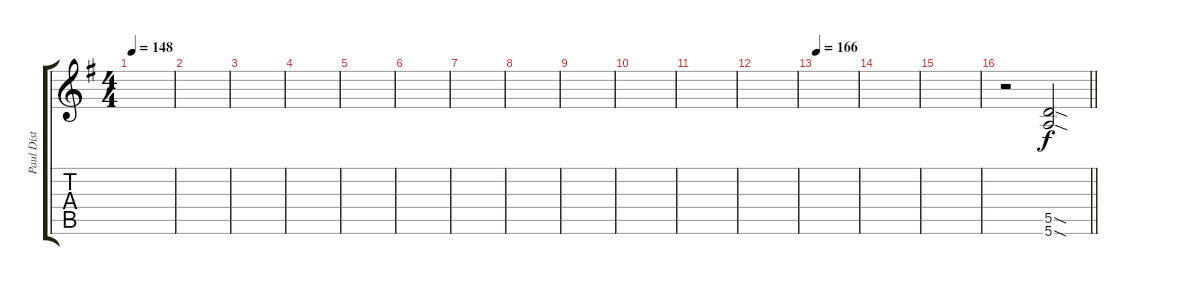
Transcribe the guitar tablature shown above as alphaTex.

\track ("Paul Dist" "Paul Dist") {instrument overdrivenguitar}
\staff {score tabs}
\tuning (E4 B3 G3 D3 A2 E2) {hide}
\ts (4 4)
\tempo 148
\clef g2
\ks eminor
|
|
|
|
|
|
|
|
|
|
|
|
\tempo 166
|
|
|
\barLineRight lightlight
r.2 (5.5{sod} 5.6{sod}).2
